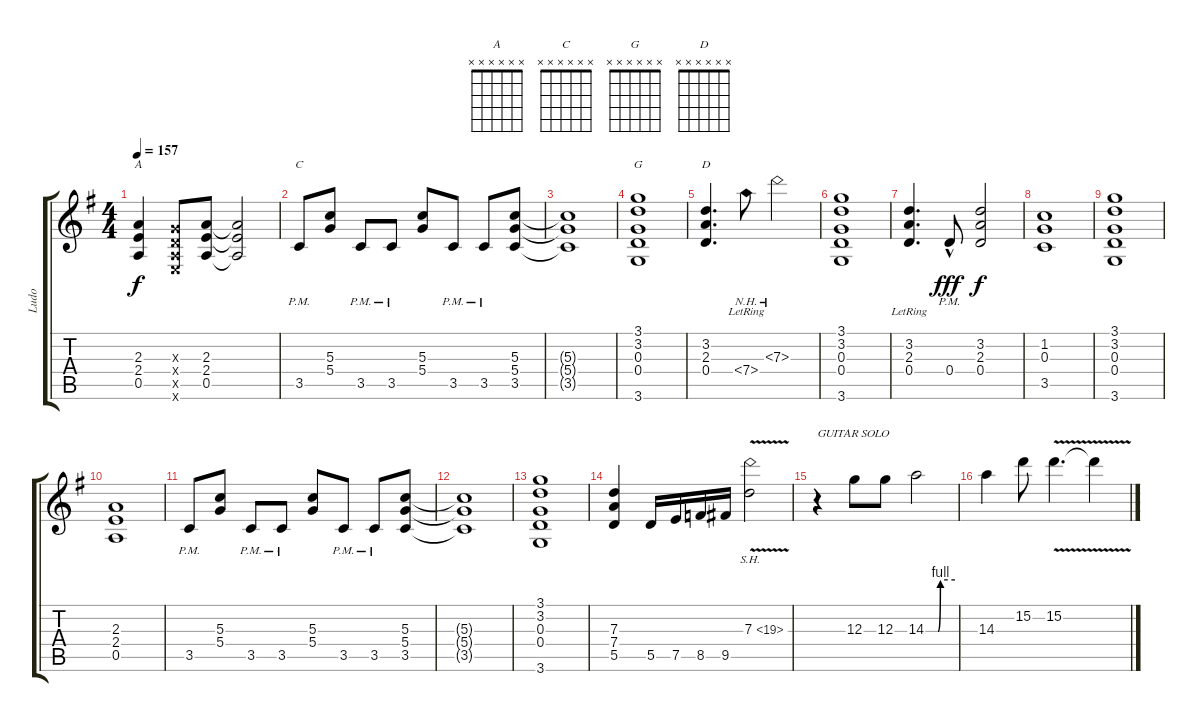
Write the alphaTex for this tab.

\track ("Ludo" "Ludo") {instrument distortionguitar}
\staff {score tabs}
\tuning (E4 B3 G3 D3 A2 E2) {hide}
\chord ("A" x x x x x x)
\chord ("C" x x x x x x)
\chord ("G" x x x x x x)
\chord ("D" x x x x x x)
\ts (4 4)
\tempo 157
\clef g2
\ks g
(2.3 2.4 0.5).4{ch "A" dy f} (0.3{x} 0.4{x} 0.5{x} 0.6{x}).8 (2.3 2.4 0.5).8 (2.3{t} 2.4{t} 0.5{t}).2 |
3.5{pm}.8{ch "C"} (5.3 5.4).8 3.5{pm}.8 3.5{pm}.8 (5.3 5.4).8 3.5{pm}.8 3.5{pm}.8 (5.3 5.4 3.5).8 |
(5.3{t} 5.4{t} 3.5{t}).1 |
(3.1 3.2 0.3 0.4 3.6).1{ch "G"} |
(3.2 2.3 0.4).4{d ch "D"} 7.4{nh lr}.8 7.3{nh}.2 |
(3.1 3.2 0.3 0.4 3.6).1 |
(3.2{lr} 2.3{lr} 0.4).4{d} 0.4{hac pm}.8{dy fff} (3.2 2.3 0.4).2{dy f} |
(1.2 0.3 3.5).1 |
(3.1 3.2 0.3 0.4 3.6).1 |
(2.3 2.4 0.5).1 |
3.5{pm}.8 (5.3 5.4).8 3.5{pm}.8 3.5{pm}.8 (5.3 5.4).8 3.5{pm}.8 3.5{pm}.8 (5.3 5.4 3.5).8 |
(5.3{t} 5.4{t} 3.5{t}).1 |
(3.1 3.2 0.3 0.4 3.6).1 |
(7.3 7.4 5.5).4 5.5.16 7.5.16 8.5.16 9.5.16 7.3{sh 12 v}.2 |
r.4{txt "GUITAR SOLO"} 12.3.8 12.3.8 14.3{be (custom 0 0 15 0 25 0 30 4 60 4)}.2 |
14.3.4 15.2.8 15.2{v}.4{d} 15.2{t}.4
